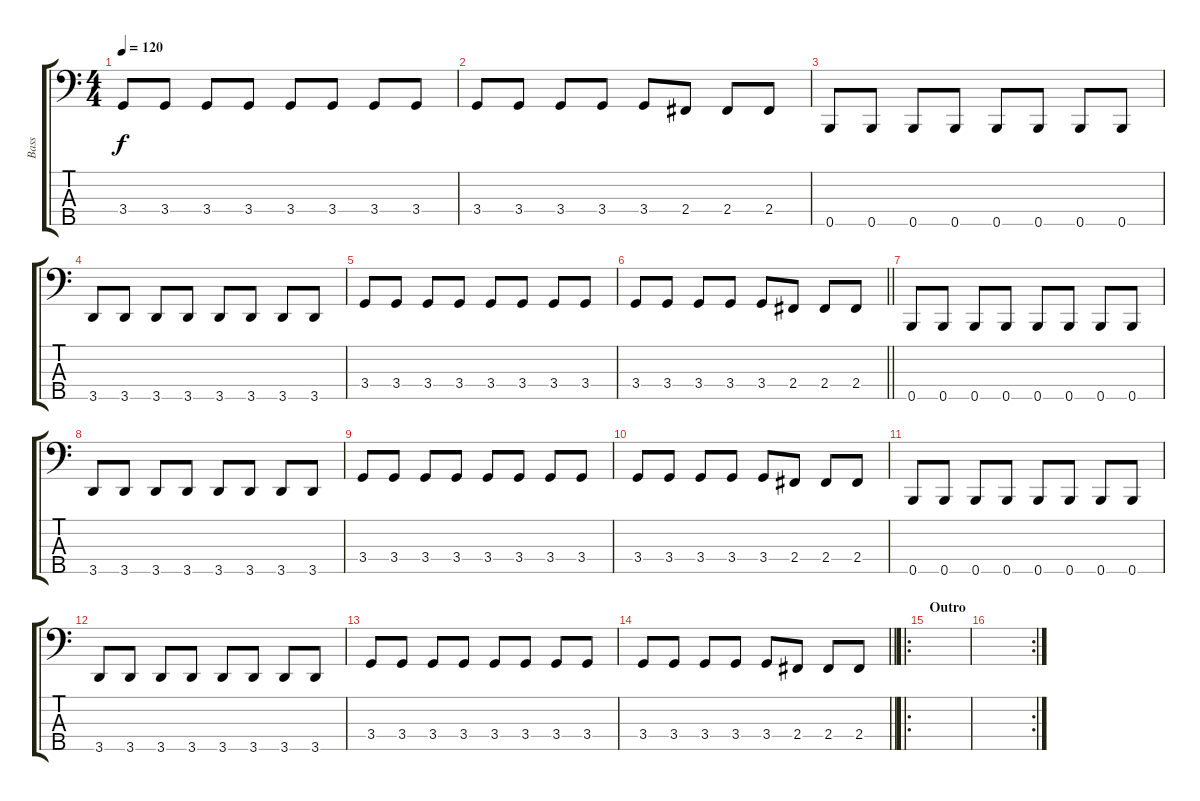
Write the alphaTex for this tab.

\track ("Bass" "Bass") {instrument electricbassfinger}
\staff {score tabs}
\tuning (G2 D2 A1 E1 B0) {hide}
\ts (4 4)
\tempo 120
\clef f4
\ks c
3.4.8{dy f} 3.4.8 3.4.8 3.4.8 3.4.8 3.4.8 3.4.8 3.4.8 |
3.4.8 3.4.8 3.4.8 3.4.8 3.4.8 2.4.8 2.4.8 2.4.8 |
0.5.8 0.5.8 0.5.8 0.5.8 0.5.8 0.5.8 0.5.8 0.5.8 |
3.5.8 3.5.8 3.5.8 3.5.8 3.5.8 3.5.8 3.5.8 3.5.8 |
3.4.8 3.4.8 3.4.8 3.4.8 3.4.8 3.4.8 3.4.8 3.4.8 |
\barLineRight lightlight
3.4.8 3.4.8 3.4.8 3.4.8 3.4.8 2.4.8 2.4.8 2.4.8 |
0.5.8 0.5.8 0.5.8 0.5.8 0.5.8 0.5.8 0.5.8 0.5.8 |
3.5.8 3.5.8 3.5.8 3.5.8 3.5.8 3.5.8 3.5.8 3.5.8 |
3.4.8 3.4.8 3.4.8 3.4.8 3.4.8 3.4.8 3.4.8 3.4.8 |
3.4.8 3.4.8 3.4.8 3.4.8 3.4.8 2.4.8 2.4.8 2.4.8 |
0.5.8 0.5.8 0.5.8 0.5.8 0.5.8 0.5.8 0.5.8 0.5.8 |
3.5.8 3.5.8 3.5.8 3.5.8 3.5.8 3.5.8 3.5.8 3.5.8 |
3.4.8 3.4.8 3.4.8 3.4.8 3.4.8 3.4.8 3.4.8 3.4.8 |
\barLineRight lightlight
3.4.8 3.4.8 3.4.8 3.4.8 3.4.8 2.4.8 2.4.8 2.4.8 |
\ro
\section ("" "Outro")
|
\rc 2
